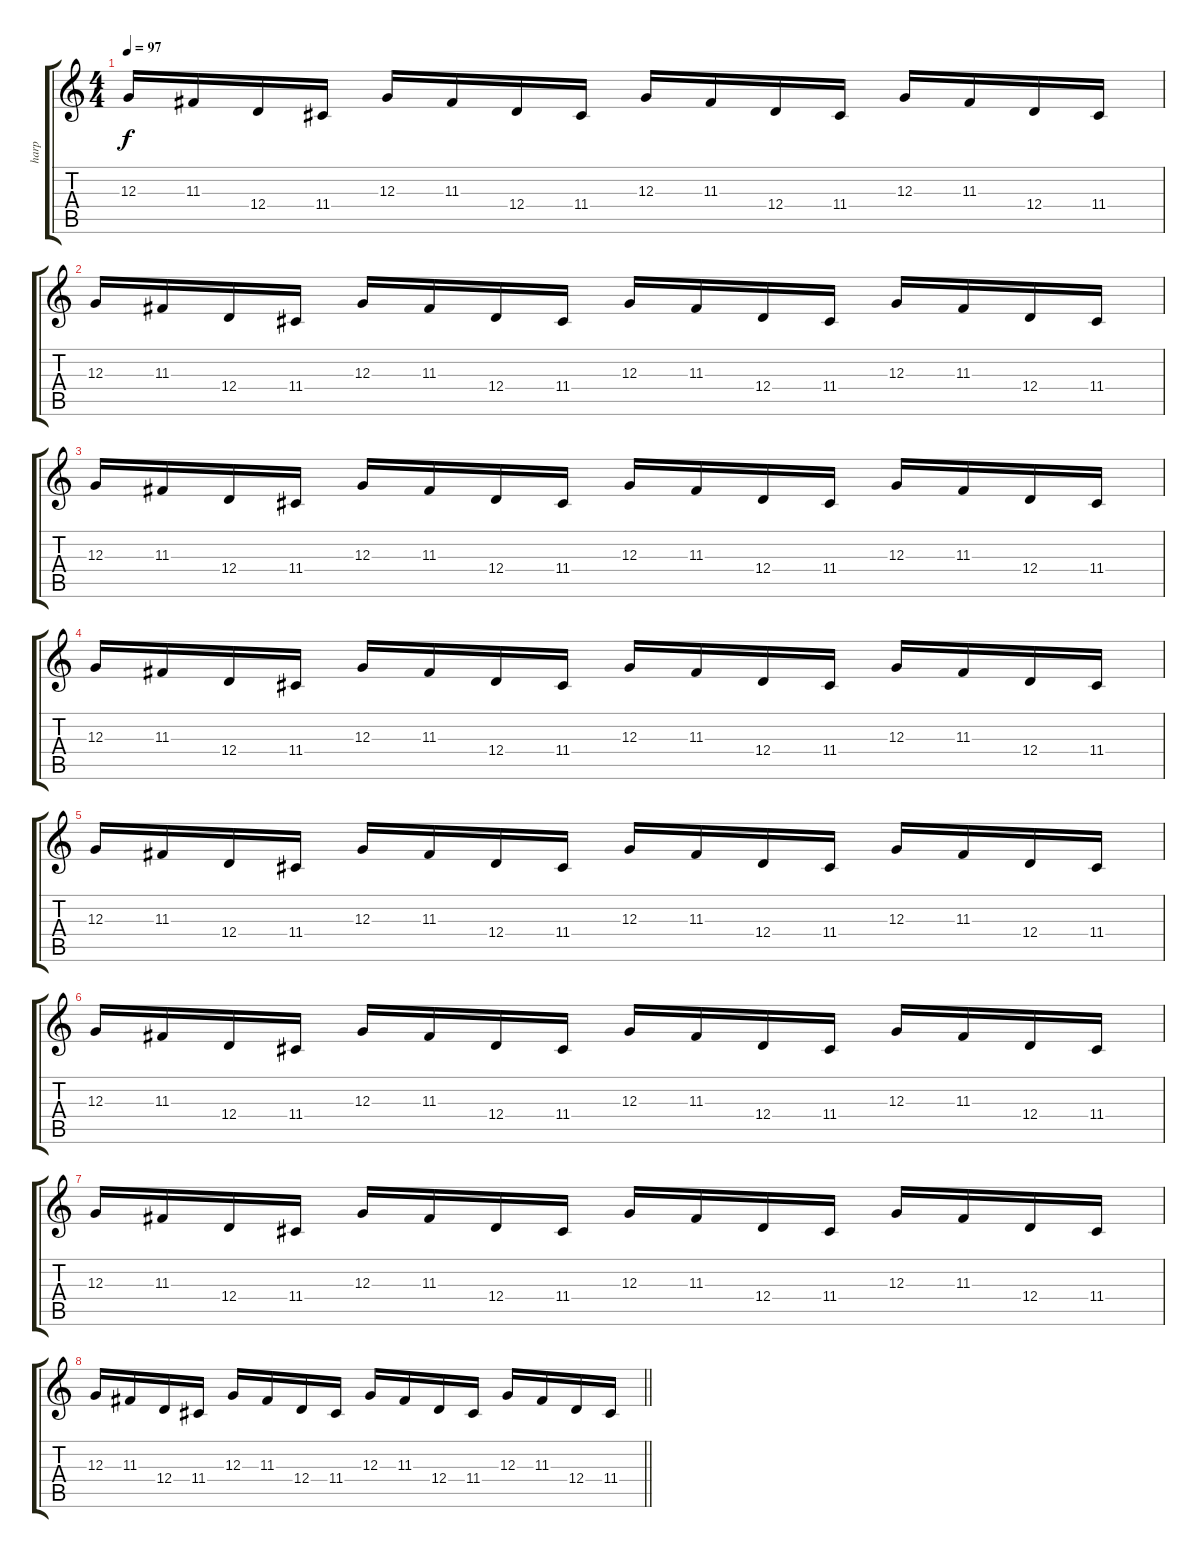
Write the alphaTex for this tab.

\track ("harp" "harp") {instrument orchestralharp}
\staff {score tabs}
\tuning (E4 B3 G3 D3 A2 E2) {hide}
\ts (4 4)
\tempo 97
\clef g2
\ks c
12.3.16{dy f} 11.3.16 12.4.16 11.4.16 12.3.16 11.3.16 12.4.16 11.4.16 12.3.16 11.3.16 12.4.16 11.4.16 12.3.16 11.3.16 12.4.16 11.4.16 |
12.3.16 11.3.16 12.4.16 11.4.16 12.3.16 11.3.16 12.4.16 11.4.16 12.3.16 11.3.16 12.4.16 11.4.16 12.3.16 11.3.16 12.4.16 11.4.16 |
12.3.16 11.3.16 12.4.16 11.4.16 12.3.16 11.3.16 12.4.16 11.4.16 12.3.16 11.3.16 12.4.16 11.4.16 12.3.16 11.3.16 12.4.16 11.4.16 |
12.3.16 11.3.16 12.4.16 11.4.16 12.3.16 11.3.16 12.4.16 11.4.16 12.3.16 11.3.16 12.4.16 11.4.16 12.3.16 11.3.16 12.4.16 11.4.16 |
12.3.16 11.3.16 12.4.16 11.4.16 12.3.16 11.3.16 12.4.16 11.4.16 12.3.16 11.3.16 12.4.16 11.4.16 12.3.16 11.3.16 12.4.16 11.4.16 |
12.3.16 11.3.16 12.4.16 11.4.16 12.3.16 11.3.16 12.4.16 11.4.16 12.3.16 11.3.16 12.4.16 11.4.16 12.3.16 11.3.16 12.4.16 11.4.16 |
12.3.16 11.3.16 12.4.16 11.4.16 12.3.16 11.3.16 12.4.16 11.4.16 12.3.16 11.3.16 12.4.16 11.4.16 12.3.16 11.3.16 12.4.16 11.4.16 |
\barLineRight lightlight
12.3.16 11.3.16 12.4.16 11.4.16 12.3.16 11.3.16 12.4.16 11.4.16 12.3.16 11.3.16 12.4.16 11.4.16 12.3.16 11.3.16 12.4.16 11.4.16
